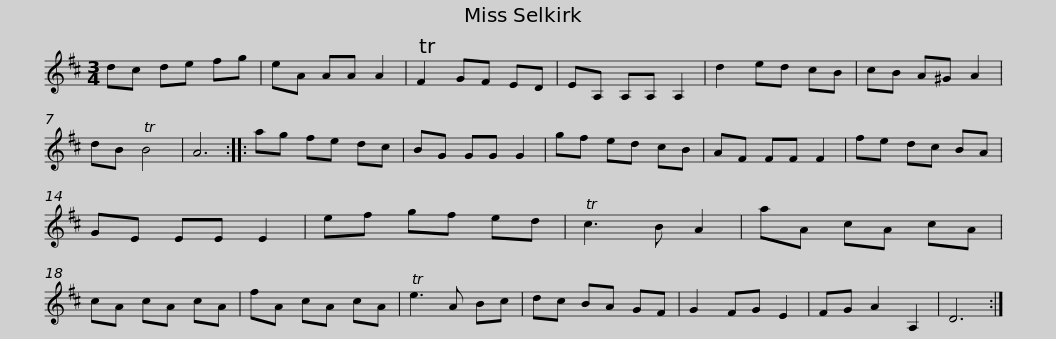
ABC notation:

X:1
L:1/8
M:3/4
I:linebreak $
K:D
V:1 treble
V:1
 dc de fg | eA AA A2 | TF2 GF ED | EA, A,A, A,2 | d2 ed cB | %5
 cB A^G A2 | dB TB4 | A6 ::$ ag fe dc | BG GG G2 | %10
 gf ed cB | AF FF F2 | fe dc BA | GE EE E2 | ef gf ed | %15
 Tc3 B A2 |$ aA cA cA | cA cA cA | fA cA cA | Te3 A Bc | %20
 dc BA GF | G2 FG E2 | FG A2 A,2 | D6 :| %24
